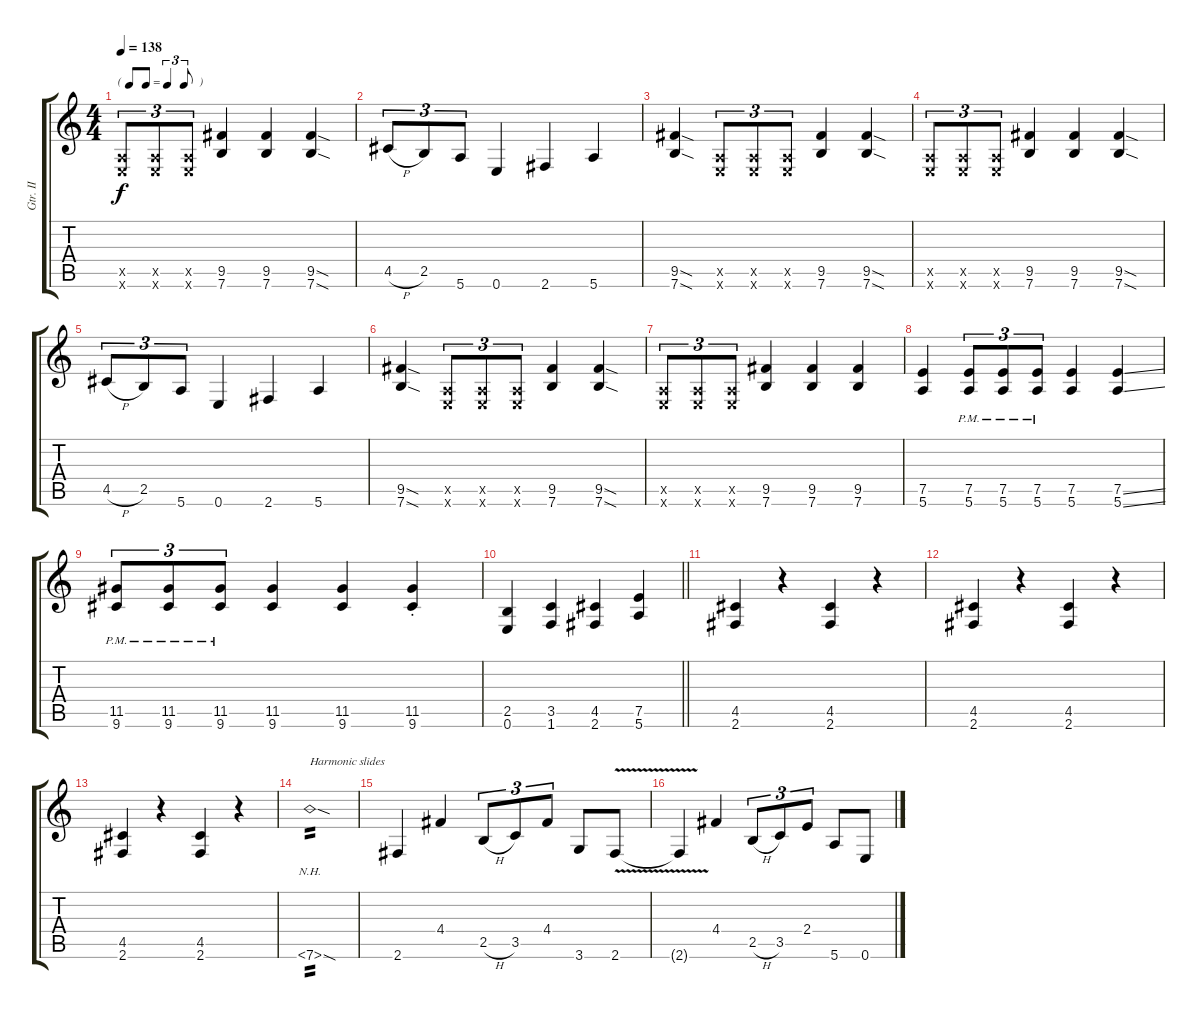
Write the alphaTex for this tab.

\track ("Gtr. II" "Gtr. II") {instrument overdrivenguitar}
\staff {score tabs}
\tuning (E4 B3 G3 D3 A2 E2) {hide}
\ts (4 4)
\tf triplet8th
\tempo 138
\clef g2
\ks c
(0.5{x} 0.6{x}).8{tu (3 2) dy f} (0.5{x} 0.6{x}).8{tu (3 2)} (0.5{x} 0.6{x}).8{tu (3 2)} (9.5 7.6).4 (9.5 7.6).4 (9.5{sod} 7.6{sod}).4 |
4.5{h}.8{tu (3 2)} 2.5.8{tu (3 2)} 5.6.8{tu (3 2)} 0.6.4 2.6.4 5.6.4 |
(9.5{sod} 7.6{sod}).4 (0.5{x} 0.6{x}).8{tu (3 2)} (0.5{x} 0.6{x}).8{tu (3 2)} (0.5{x} 0.6{x}).8{tu (3 2)} (9.5 7.6).4 (9.5{sod} 7.6{sod}).4 |
(0.5{x} 0.6{x}).8{tu (3 2)} (0.5{x} 0.6{x}).8{tu (3 2)} (0.5{x} 0.6{x}).8{tu (3 2)} (9.5 7.6).4 (9.5 7.6).4 (9.5{sod} 7.6{sod}).4 |
4.5{h}.8{tu (3 2)} 2.5.8{tu (3 2)} 5.6.8{tu (3 2)} 0.6.4 2.6.4 5.6.4 |
(9.5{sod} 7.6{sod}).4 (0.5{x} 0.6{x}).8{tu (3 2)} (0.5{x} 0.6{x}).8{tu (3 2)} (0.5{x} 0.6{x}).8{tu (3 2)} (9.5 7.6).4 (9.5{sod} 7.6{sod}).4 |
(0.5{x} 0.6{x}).8{tu (3 2)} (0.5{x} 0.6{x}).8{tu (3 2)} (0.5{x} 0.6{x}).8{tu (3 2)} (9.5 7.6).4 (9.5 7.6).4 (9.5 7.6).4 |
(7.5 5.6).4 (7.5{pm} 5.6{pm}).8{tu (3 2)} (7.5{pm} 5.6{pm}).8{tu (3 2)} (7.5{pm} 5.6{pm}).8{tu (3 2)} (7.5 5.6).4 (7.5{ss} 5.6{ss}).4 |
(11.5{pm} 9.6{pm}).8{tu (3 2)} (11.5{pm} 9.6{pm}).8{tu (3 2)} (11.5{pm} 9.6{pm}).8{tu (3 2)} (11.5 9.6).4 (11.5 9.6).4 (11.5{st} 9.6{st}).4 |
\barLineRight lightlight
(2.5 0.6).4 (3.5 1.6).4 (4.5 2.6).4 (7.5 5.6).4 |
(4.5 2.6).4 r.4 (4.5 2.6).4 r.4 |
(4.5 2.6).4 r.4 (4.5 2.6).4 r.4 |
(4.5 2.6).4 r.4 (4.5 2.6).4 r.4 |
7.6{nh sod}.1{txt "Harmonic slides" tp 2} |
2.6.4 4.4.4 2.5{h}.8{tu (3 2)} 3.5.8{tu (3 2)} 4.4.8{tu (3 2)} 3.6.8 2.6{v}.8 |
2.6{t}.4 4.4.4 2.5{h}.8{tu (3 2)} 3.5.8{tu (3 2)} 2.4.8{tu (3 2)} 5.6.8 0.6.8
